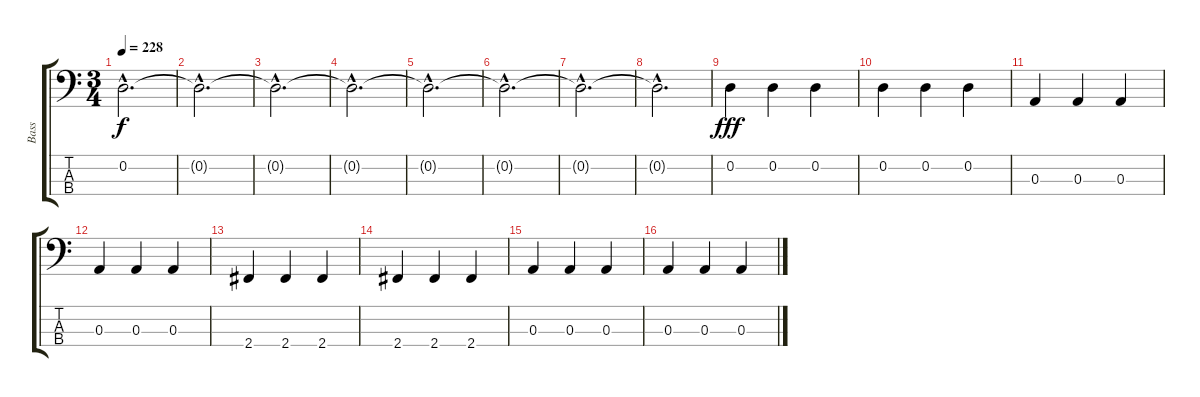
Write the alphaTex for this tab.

\track ("Bass" "Bass") {instrument electricbassfinger}
\staff {score tabs}
\tuning (G2 D2 A1 E1) {hide}
\ts (3 4)
\tempo 228
\clef f4
\ks c
0.2{hac t}.2{d dy f} |
0.2{hac t}.2{d} |
0.2{hac t}.2{d} |
0.2{hac t}.2{d} |
0.2{hac t}.2{d} |
0.2{hac t}.2{d} |
0.2{hac t}.2{d} |
0.2{hac t}.2{d} |
0.2.4{dy fff} 0.2.4 0.2.4 |
0.2.4 0.2.4 0.2.4 |
0.3.4 0.3.4 0.3.4 |
0.3.4 0.3.4 0.3.4 |
2.4.4 2.4.4 2.4.4 |
2.4.4 2.4.4 2.4.4 |
0.3.4 0.3.4 0.3.4 |
0.3.4 0.3.4 0.3.4
